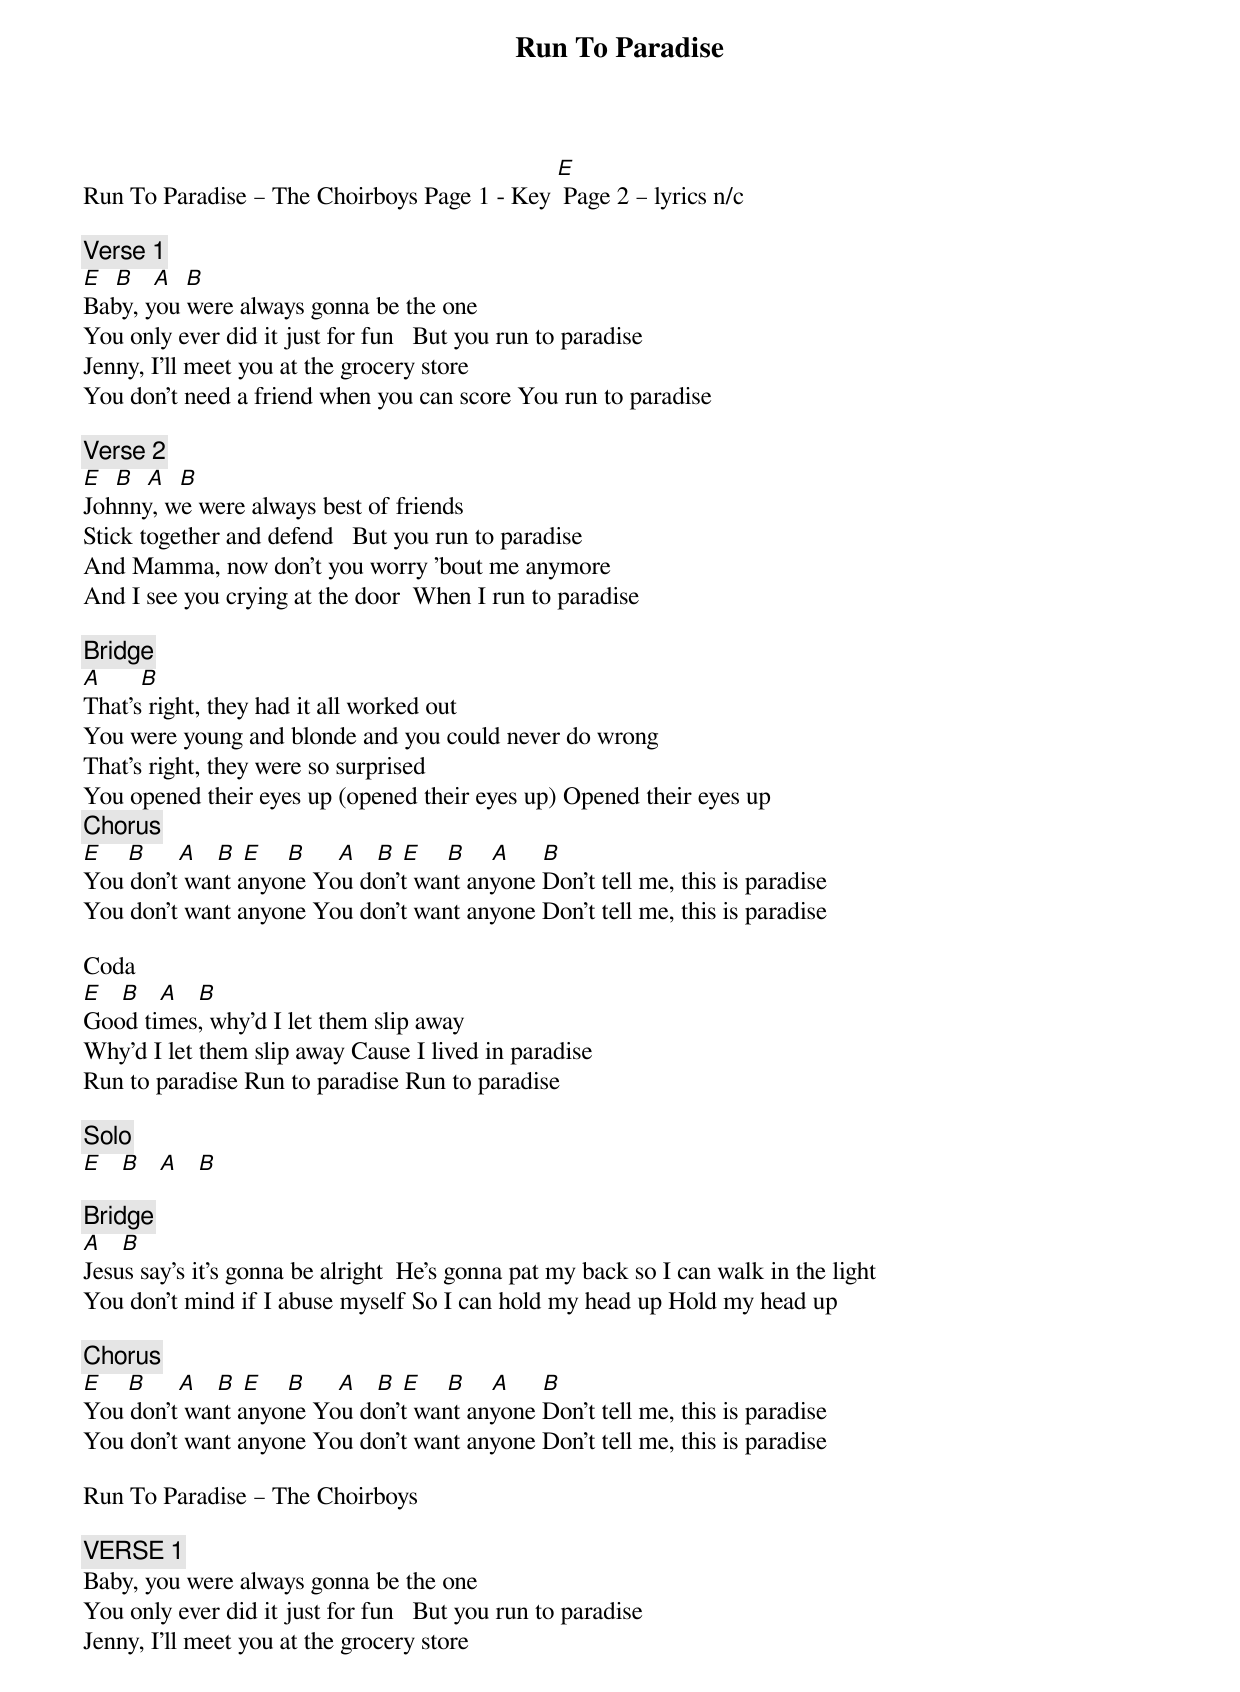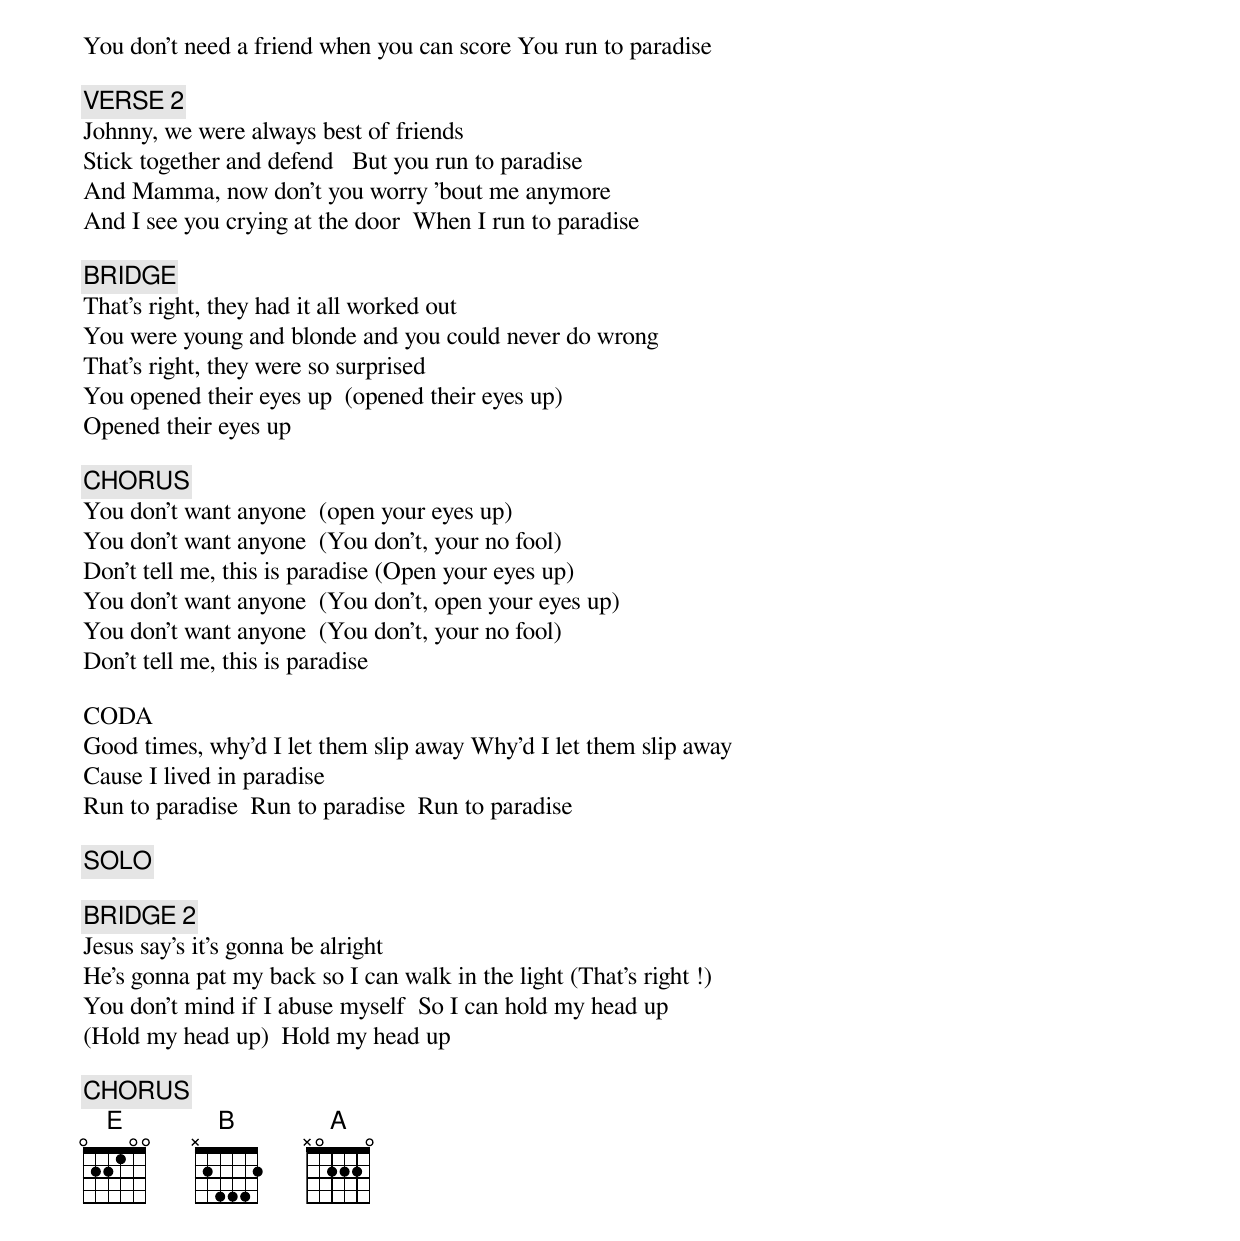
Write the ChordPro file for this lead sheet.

{title: Run To Paradise}
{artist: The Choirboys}
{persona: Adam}
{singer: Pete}
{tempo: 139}
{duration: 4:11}
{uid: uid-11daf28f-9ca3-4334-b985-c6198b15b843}
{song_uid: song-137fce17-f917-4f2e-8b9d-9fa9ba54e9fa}



Run To Paradise – The Choirboys	Page 1 - Key [E]	Page 2 – lyrics n/c

{comment: Verse 1}
[E]  [B]   [A]  [B]
Baby, you were always gonna be the one
You only ever did it just for fun			But you run to paradise
Jenny, I'll meet you at the grocery store
You don't need a friend when you can score	You run to paradise

{comment: Verse 2}
[E]  [B]  [A]  [B]
Johnny, we were always best of friends
Stick together and defend			But you run to paradise
And Mamma, now don't you worry 'bout me anymore
And I see you crying at the door		When I run to paradise

{comment: Bridge}
[A]      [B]
That's right, they had it all worked out
You were young and blonde and you could never do wrong
That's right, they were so surprised
You opened their eyes up (opened their eyes up)	Opened their eyes up
{comment: Chorus}
[E]   	[B]   		[A]   [B]	[E]   	[B]   		[A]   [B]	[E]   	[B]   	[A]   		[B]
You don't want anyone	You don't want anyone	Don't tell me, this is paradise
You don't want anyone	You don't want anyone	Don't tell me, this is paradise

Coda
[E]   [B]   [A]   [B]
Good times, why'd I let them slip away
Why'd I let them slip away	Cause I lived in paradise
Run to paradise	Run to paradise	Run to paradise

{comment: Solo}
[E]   [B]   [A]   [B]

{comment: Bridge}
[A]   [B]
Jesus say's it's gonna be alright 	He's gonna pat my back so I can walk in the light
You don't mind if I abuse myself	So I can hold my head up	Hold my head up

{comment: Chorus}
[E]   	[B]   		[A]   [B]	[E]   	[B]   		[A]   [B]	[E]   	[B]   	[A]   		[B]
You don't want anyone	You don't want anyone	Don't tell me, this is paradise
You don't want anyone	You don't want anyone	Don't tell me, this is paradise

Run To Paradise – The Choirboys

{comment: VERSE 1}
Baby, you were always gonna be the one
You only ever did it just for fun			But you run to paradise
Jenny, I'll meet you at the grocery store
You don't need a friend when you can score	You run to paradise

{comment: VERSE 2}
Johnny, we were always best of friends
Stick together and defend			But you run to paradise
And Mamma, now don't you worry 'bout me anymore
And I see you crying at the door		When I run to paradise

{comment: BRIDGE}
That's right, they had it all worked out
You were young and blonde and you could never do wrong
That's right, they were so surprised
You opened their eyes up		(opened their eyes up)
Opened their eyes up

{comment: CHORUS}
You don't want anyone		(open your eyes up)
You don't want anyone		(You don't, your no fool)
Don't tell me, this is paradise	(Open your eyes up)
You don't want anyone		(You don't, open your eyes up)
You don't want anyone		(You don't, your no fool)
Don't tell me, this is paradise

CODA
Good times, why'd I let them slip away	Why'd I let them slip away
Cause I lived in paradise
Run to paradise		Run to paradise		Run to paradise

{comment: SOLO}

{comment: BRIDGE 2}
Jesus say's it's gonna be alright
He's gonna pat my back so I can walk in the light	(That's right !)
You don't mind if I abuse myself	 So I can hold my head up
(Hold my head up)		Hold my head up

{comment: CHORUS}
